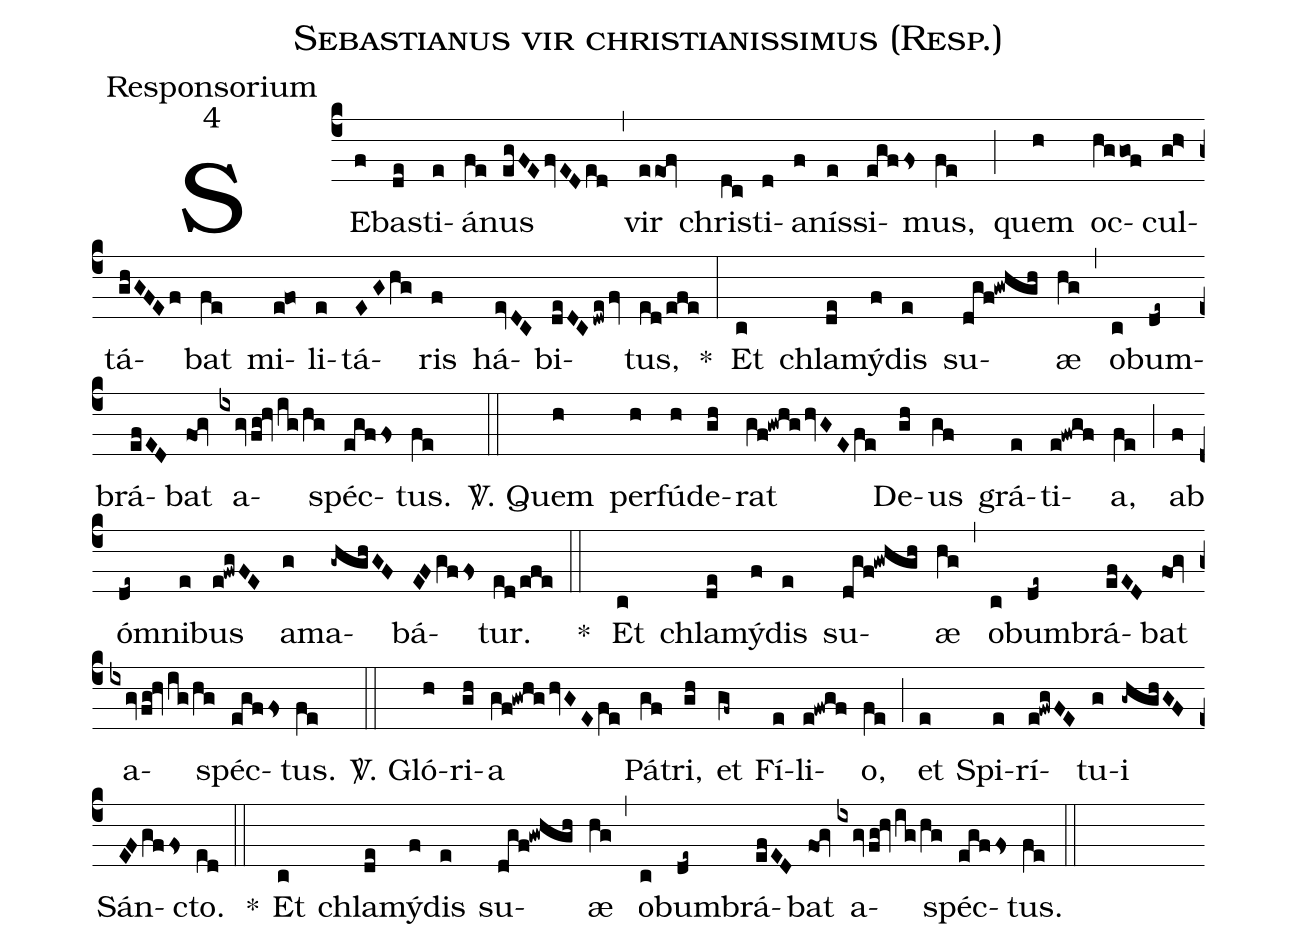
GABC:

name:Sebastianus vir christianissimus (Resp.);
office-part:Responsorium;
mode:4;
%%
(c4)SE(f)bas(de)ti(e)á(fe)nus(egFEfvEDed) (,) vir(eeof) chris(dc)ti(d)a(f)nís(e)si(egffs)mus,(fe) (;) quem(h) oc(hggof)cul(gh>)tá(ghGFEf)bat(fe) mi(e!fo)li(e)tá(EGhg)ris(f) há(evDC)bi(deDC/dwe/fv)tus,(ed/efe) *(:)Et(c) chla(de)mý(f)dis(e) su(dgf!gwhgh)æ(hg) (,) ob(c)um(de~)brá(efED)bat(fog) a(ixgv/fg!hv/ig/hg)spéc(egffs)tus.(fe) (::)

<sp>V/</sp>. Quem(h) per(h)fú(h)de(gh)rat(gf!gwhg/hvGEfe) De(gh)us(gf) grá(e)ti(e!fwgf)a,(fe) (;) ab(f) óm(de~)ni(e)bus(e!fwgFE) a(g)ma(-ghghGF)bá(EFgffs)tur.(ed/efe) (::)
*() Et(c) chla(de)mý(f)dis(e) su(dgf!gwhgh)æ(hg) (,) ob(c)um(de~)brá(efED)bat(fog) a(ixgv/fg!hv/ig/hg)spéc(egffs)tus.(fe) (::)

<sp>V/</sp>. Gló(h)ri(gh)a(gf!gwhg/hvGEfe) Pá(gf)tri,(gh) et(gf~) Fí(e)li(e!fwgf)o,(fe) (;)et(e) Spi(e)rí(e!fwgFE)tu(g)i(-ghghGF) Sán(EFgffs)cto.(ed) (::)
*() Et(c) chla(de)mý(f)dis(e) su(dgf!gwhgh)æ(hg) (,) ob(c)um(de~)brá(efED)bat(fog) a(ixgv/fg!hv/ig/hg)spéc(egffs)tus.(fe) (::)
